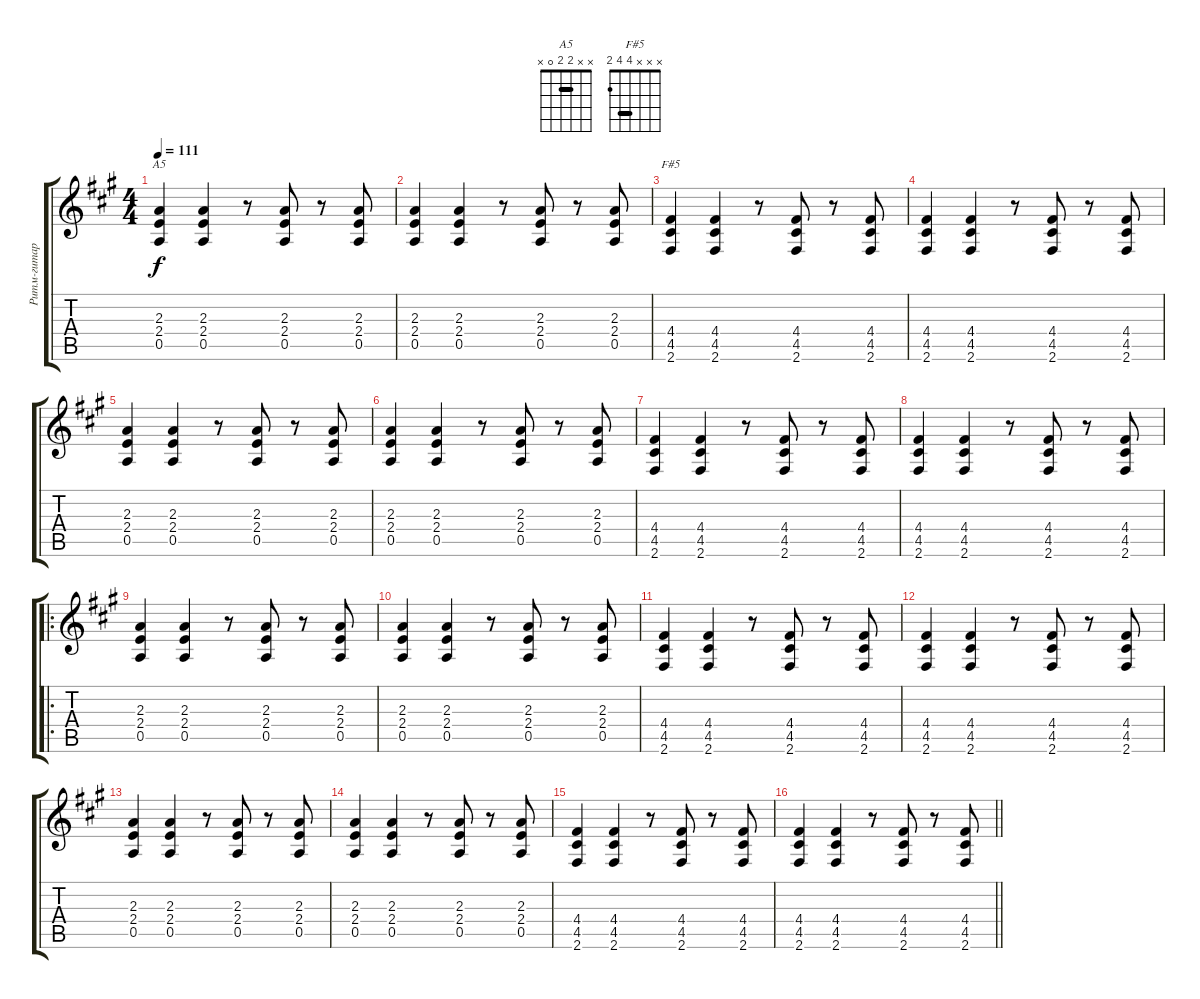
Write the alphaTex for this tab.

\track ("Ритм-гитара" "Ритм-гитар") {instrument acousticguitarnylon}
\staff {score tabs}
\tuning (E4 B3 G3 D3 A2 E2) {hide}
\chord ("A5" x x 2 2 0 x) {barre 2}
\chord ("F#5" x x x 4 4 2) {barre 4}
\ts (4 4)
\tempo 111
\clef g2
\ks a
(2.3 2.4 0.5).4{ch "A5" dy f instrument acousticguitarnylon} (2.3 2.4 0.5).4 r.8 (2.3 2.4 0.5).8 r.8 (2.3 2.4 0.5).8 |
(2.3 2.4 0.5).4 (2.3 2.4 0.5).4 r.8 (2.3 2.4 0.5).8 r.8 (2.3 2.4 0.5).8 |
(4.4 4.5 2.6).4{ch "F#5"} (4.4 4.5 2.6).4 r.8 (4.4 4.5 2.6).8 r.8 (4.4 4.5 2.6).8 |
(4.4 4.5 2.6).4 (4.4 4.5 2.6).4 r.8 (4.4 4.5 2.6).8 r.8 (4.4 4.5 2.6).8 |
(2.3 2.4 0.5).4 (2.3 2.4 0.5).4 r.8 (2.3 2.4 0.5).8 r.8 (2.3 2.4 0.5).8 |
(2.3 2.4 0.5).4 (2.3 2.4 0.5).4 r.8 (2.3 2.4 0.5).8 r.8 (2.3 2.4 0.5).8 |
(4.4 4.5 2.6).4 (4.4 4.5 2.6).4 r.8 (4.4 4.5 2.6).8 r.8 (4.4 4.5 2.6).8 |
(4.4 4.5 2.6).4 (4.4 4.5 2.6).4 r.8 (4.4 4.5 2.6).8 r.8 (4.4 4.5 2.6).8 |
\ro
(2.3 2.4 0.5).4 (2.3 2.4 0.5).4 r.8 (2.3 2.4 0.5).8 r.8 (2.3 2.4 0.5).8 |
(2.3 2.4 0.5).4 (2.3 2.4 0.5).4 r.8 (2.3 2.4 0.5).8 r.8 (2.3 2.4 0.5).8 |
(4.4 4.5 2.6).4 (4.4 4.5 2.6).4 r.8 (4.4 4.5 2.6).8 r.8 (4.4 4.5 2.6).8 |
(4.4 4.5 2.6).4 (4.4 4.5 2.6).4 r.8 (4.4 4.5 2.6).8 r.8 (4.4 4.5 2.6).8 |
(2.3 2.4 0.5).4 (2.3 2.4 0.5).4 r.8 (2.3 2.4 0.5).8 r.8 (2.3 2.4 0.5).8 |
(2.3 2.4 0.5).4 (2.3 2.4 0.5).4 r.8 (2.3 2.4 0.5).8 r.8 (2.3 2.4 0.5).8 |
(4.4 4.5 2.6).4 (4.4 4.5 2.6).4 r.8 (4.4 4.5 2.6).8 r.8 (4.4 4.5 2.6).8 |
\barLineRight lightlight
(4.4 4.5 2.6).4 (4.4 4.5 2.6).4 r.8 (4.4 4.5 2.6).8 r.8 (4.4 4.5 2.6).8
